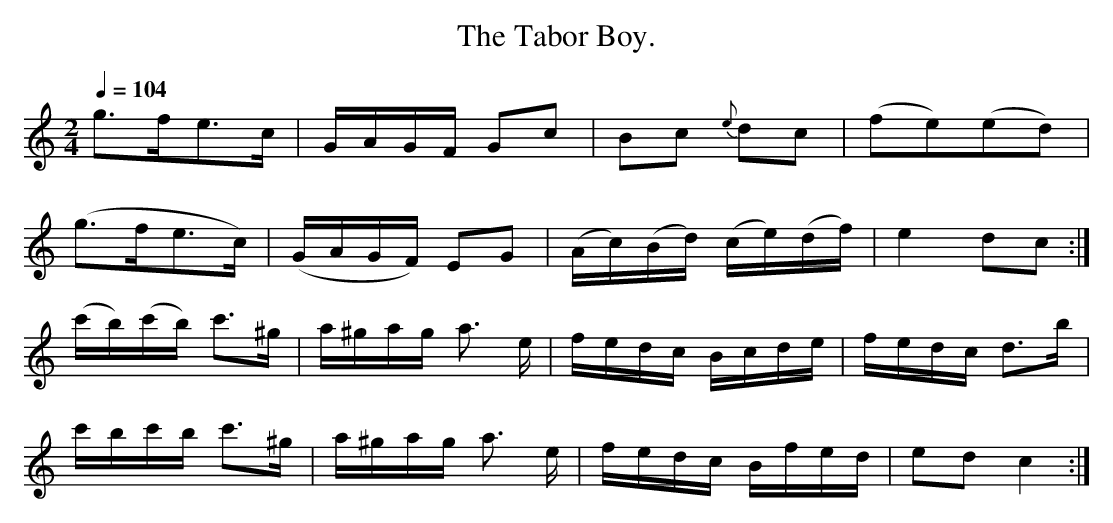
X:1
T:The Tabor Boy.
M:2/4
L:1/16
Q:1/4=104
K:C
 g3fe3c | GAGF  G2c2| B2c2  {e}d2c2 |(f2e2)(e2d2)|
(g3fe3c)|(GAGF) E2G2|(Ac)(Bd)   (ce)(df)| e4    d2c2:|
(c'b)(c'b) c'3^g | a^gag  a3 e| fedc     Bcde | fedc  d3b |
 c'bc'b  c'3^g | a^gag  a3 e| fedc     Bfed | e2d2  c4  :|
